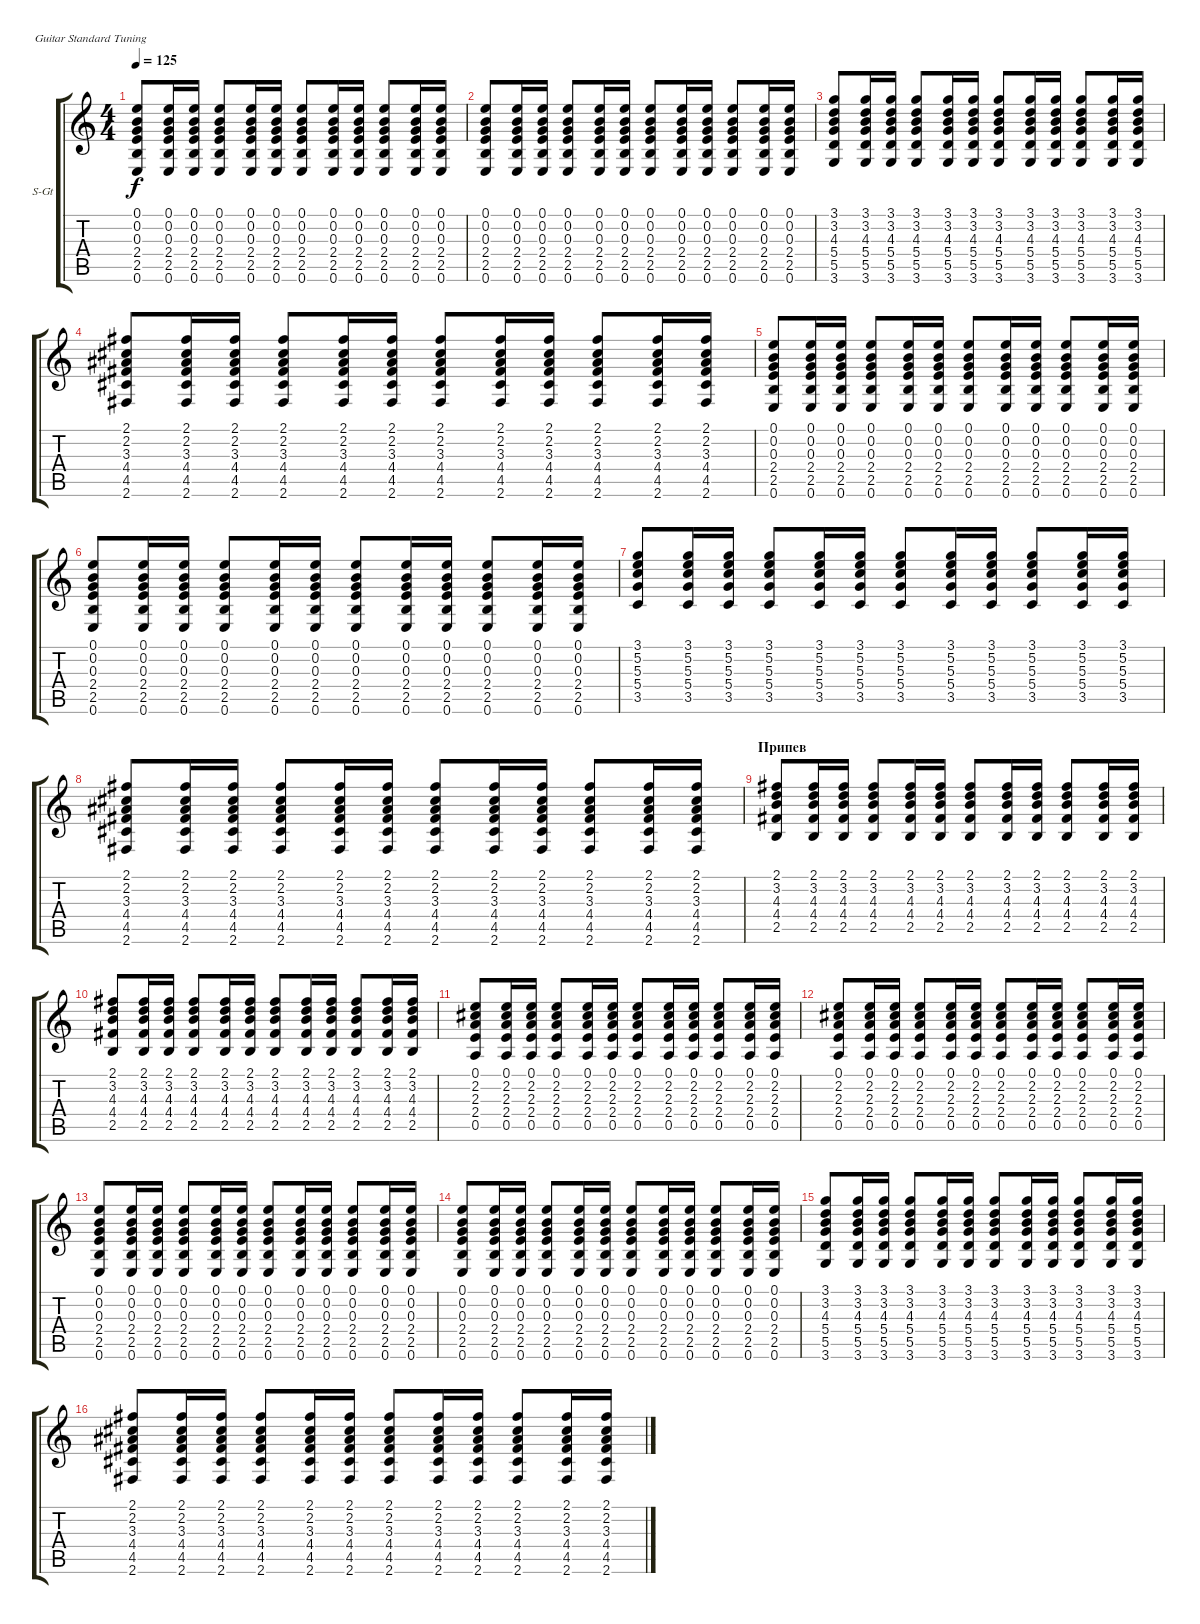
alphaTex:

\defaultSystemsLayout 4
\bracketExtendMode groupsimilarinstruments
\firstSystemTrackNameOrientation horizontal
\otherSystemsTrackNameOrientation horizontal
\track ("Steel Guitar" "S-Gt") {instrument acousticguitarsteel}
\staff {score tabs}
\tuning (E4 B3 G3 D3 A2 E2)
\ts (4 4)
\tempo 125
\clef g2
\ks c
(0.6 0.1 0.3 0.2 2.4 2.5).8{dy f} (0.6 0.2 0.1 0.3 2.4 2.5).16 (0.1 0.2 0.3 2.4 2.5 0.6).16 (0.6 0.1 0.3 0.2 2.4 2.5).8 (0.6 0.2 0.1 0.3 2.4 2.5).16 (0.1 0.2 0.3 2.4 2.5 0.6).16 (0.6 0.1 0.3 0.2 2.4 2.5).8 (0.6 0.2 0.1 0.3 2.4 2.5).16 (0.1 0.2 0.3 2.4 2.5 0.6).16 (0.6 0.1 0.3 0.2 2.4 2.5).8 (0.6 0.2 0.1 0.3 2.4 2.5).16 (0.1 0.2 0.3 2.4 2.5 0.6).16 |
(0.6 0.1 0.3 0.2 2.4 2.5).8 (0.6 0.2 0.1 0.3 2.4 2.5).16 (0.1 0.2 0.3 2.4 2.5 0.6).16 (0.6 0.1 0.3 0.2 2.4 2.5).8 (0.6 0.2 0.1 0.3 2.4 2.5).16 (0.1 0.2 0.3 2.4 2.5 0.6).16 (0.6 0.1 0.3 0.2 2.4 2.5).8 (0.6 0.2 0.1 0.3 2.4 2.5).16 (0.1 0.2 0.3 2.4 2.5 0.6).16 (0.6 0.1 0.3 0.2 2.4 2.5).8 (0.6 0.2 0.1 0.3 2.4 2.5).16 (0.1 0.2 0.3 2.4 2.5 0.6).16 |
(3.6 3.1 3.2 4.3 5.4 5.5).8 (3.6 3.1 3.2 4.3 5.4 5.5).16 (3.6 3.1 3.2 4.3 5.4 5.5).16 (3.6 3.1 3.2 4.3 5.4 5.5).8 (3.6 3.1 3.2 4.3 5.4 5.5).16 (3.6 3.1 3.2 4.3 5.4 5.5).16 (3.6 3.1 3.2 4.3 5.4 5.5).8 (3.6 3.1 3.2 4.3 5.4 5.5).16 (3.6 3.1 3.2 4.3 5.4 5.5).16 (3.6 3.1 3.2 4.3 5.4 5.5).8 (3.6 3.1 3.2 4.3 5.4 5.5).16 (3.6 3.1 3.2 4.3 5.4 5.5).16 |
(2.6 2.1 2.2 3.3 4.4 4.5).8 (2.6 2.1 2.2 3.3 4.4 4.5).16 (2.6 2.1 2.2 3.3 4.4 4.5).16 (2.6 2.1 2.2 3.3 4.4 4.5).8 (2.6 2.1 2.2 3.3 4.4 4.5).16 (2.6 2.1 2.2 3.3 4.4 4.5).16 (2.6 2.1 2.2 3.3 4.4 4.5).8 (2.6 2.1 2.2 3.3 4.4 4.5).16 (2.6 2.1 2.2 3.3 4.4 4.5).16 (2.6 2.1 2.2 3.3 4.4 4.5).8 (2.6 2.1 2.2 3.3 4.4 4.5).16 (2.6 2.1 2.2 3.3 4.4 4.5).16 |
(0.6 0.1 0.3 0.2 2.4 2.5).8 (0.6 0.2 0.1 0.3 2.4 2.5).16 (0.1 0.2 0.3 2.4 2.5 0.6).16 (0.6 0.1 0.3 0.2 2.4 2.5).8 (0.6 0.2 0.1 0.3 2.4 2.5).16 (0.1 0.2 0.3 2.4 2.5 0.6).16 (0.6 0.1 0.3 0.2 2.4 2.5).8 (0.6 0.2 0.1 0.3 2.4 2.5).16 (0.1 0.2 0.3 2.4 2.5 0.6).16 (0.6 0.1 0.3 0.2 2.4 2.5).8 (0.6 0.2 0.1 0.3 2.4 2.5).16 (0.1 0.2 0.3 2.4 2.5 0.6).16 |
(0.6 0.1 0.3 0.2 2.4 2.5).8 (0.6 0.2 0.1 0.3 2.4 2.5).16 (0.1 0.2 0.3 2.4 2.5 0.6).16 (0.6 0.1 0.3 0.2 2.4 2.5).8 (0.6 0.2 0.1 0.3 2.4 2.5).16 (0.1 0.2 0.3 2.4 2.5 0.6).16 (0.6 0.1 0.3 0.2 2.4 2.5).8 (0.6 0.2 0.1 0.3 2.4 2.5).16 (0.1 0.2 0.3 2.4 2.5 0.6).16 (0.6 0.1 0.3 0.2 2.4 2.5).8 (0.6 0.2 0.1 0.3 2.4 2.5).16 (0.1 0.2 0.3 2.4 2.5 0.6).16 |
(3.5 3.1 5.2 5.3 5.4).8 (3.5 3.1 5.2 5.3 5.4).16 (3.5 3.1 5.2 5.3 5.4).16 (3.5 3.1 5.2 5.3 5.4).8 (3.5 3.1 5.2 5.3 5.4).16 (3.5 3.1 5.2 5.3 5.4).16 (3.5 3.1 5.2 5.3 5.4).8 (3.5 3.1 5.2 5.3 5.4).16 (3.5 3.1 5.2 5.3 5.4).16 (3.5 3.1 5.2 5.3 5.4).8 (3.5 3.1 5.2 5.3 5.4).16 (3.5 3.1 5.2 5.3 5.4).16 |
(2.6 2.1 2.2 3.3 4.4 4.5).8 (2.6 2.1 2.2 3.3 4.4 4.5).16 (2.6 2.1 2.2 3.3 4.4 4.5).16 (2.6 2.1 2.2 3.3 4.4 4.5).8 (2.6 2.1 2.2 3.3 4.4 4.5).16 (2.6 2.1 2.2 3.3 4.4 4.5).16 (2.6 2.1 2.2 3.3 4.4 4.5).8 (2.6 2.1 2.2 3.3 4.4 4.5).16 (2.6 2.1 2.2 3.3 4.4 4.5).16 (2.6 2.1 2.2 3.3 4.4 4.5).8 (2.6 2.1 2.2 3.3 4.4 4.5).16 (2.6 2.1 2.2 3.3 4.4 4.5).16 |
\section ("" "Припев")
(2.5 2.1 3.2 4.3 4.4).8 (2.5 2.1 3.2 4.3 4.4).16 (2.5 2.1 3.2 4.3 4.4).16 (2.5 2.1 3.2 4.3 4.4).8 (2.5 2.1 3.2 4.3 4.4).16 (2.5 2.1 3.2 4.3 4.4).16 (2.5 2.1 3.2 4.3 4.4).8 (2.5 2.1 3.2 4.3 4.4).16 (2.5 2.1 3.2 4.3 4.4).16 (2.5 2.1 3.2 4.3 4.4).8 (2.5 2.1 3.2 4.3 4.4).16 (2.5 2.1 3.2 4.3 4.4).16 |
(2.5 2.1 3.2 4.3 4.4).8 (2.5 2.1 3.2 4.3 4.4).16 (2.5 2.1 3.2 4.3 4.4).16 (2.5 2.1 3.2 4.3 4.4).8 (2.5 2.1 3.2 4.3 4.4).16 (2.5 2.1 3.2 4.3 4.4).16 (2.5 2.1 3.2 4.3 4.4).8 (2.5 2.1 3.2 4.3 4.4).16 (2.5 2.1 3.2 4.3 4.4).16 (2.5 2.1 3.2 4.3 4.4).8 (2.5 2.1 3.2 4.3 4.4).16 (2.5 2.1 3.2 4.3 4.4).16 |
(0.5 0.1 2.2 2.3 2.4).8 (0.5 0.1 2.2 2.3 2.4).16 (0.5 0.1 2.2 2.3 2.4).16 (0.5 0.1 2.2 2.3 2.4).8 (0.5 0.1 2.2 2.3 2.4).16 (0.5 0.1 2.2 2.3 2.4).16 (0.5 0.1 2.2 2.3 2.4).8 (0.5 0.1 2.2 2.3 2.4).16 (0.5 0.1 2.2 2.3 2.4).16 (0.5 0.1 2.2 2.3 2.4).8 (0.5 0.1 2.2 2.3 2.4).16 (0.5 0.1 2.2 2.3 2.4).16 |
(0.5 0.1 2.2 2.3 2.4).8 (0.5 0.1 2.2 2.3 2.4).16 (0.5 0.1 2.2 2.3 2.4).16 (0.5 0.1 2.2 2.3 2.4).8 (0.5 0.1 2.2 2.3 2.4).16 (0.5 0.1 2.2 2.3 2.4).16 (0.5 0.1 2.2 2.3 2.4).8 (0.5 0.1 2.2 2.3 2.4).16 (0.5 0.1 2.2 2.3 2.4).16 (0.5 0.1 2.2 2.3 2.4).8 (0.5 0.1 2.2 2.3 2.4).16 (0.5 0.1 2.2 2.3 2.4).16 |
(0.6 0.1 0.3 0.2 2.4 2.5).8 (0.6 0.2 0.1 0.3 2.4 2.5).16 (0.1 0.2 0.3 2.4 2.5 0.6).16 (0.6 0.1 0.3 0.2 2.4 2.5).8 (0.6 0.2 0.1 0.3 2.4 2.5).16 (0.1 0.2 0.3 2.4 2.5 0.6).16 (0.6 0.1 0.3 0.2 2.4 2.5).8 (0.6 0.2 0.1 0.3 2.4 2.5).16 (0.1 0.2 0.3 2.4 2.5 0.6).16 (0.6 0.1 0.3 0.2 2.4 2.5).8 (0.6 0.2 0.1 0.3 2.4 2.5).16 (0.1 0.2 0.3 2.4 2.5 0.6).16 |
(0.6 0.1 0.3 0.2 2.4 2.5).8 (0.6 0.2 0.1 0.3 2.4 2.5).16 (0.1 0.2 0.3 2.4 2.5 0.6).16 (0.6 0.1 0.3 0.2 2.4 2.5).8 (0.6 0.2 0.1 0.3 2.4 2.5).16 (0.1 0.2 0.3 2.4 2.5 0.6).16 (0.6 0.1 0.3 0.2 2.4 2.5).8 (0.6 0.2 0.1 0.3 2.4 2.5).16 (0.1 0.2 0.3 2.4 2.5 0.6).16 (0.6 0.1 0.3 0.2 2.4 2.5).8 (0.6 0.2 0.1 0.3 2.4 2.5).16 (0.1 0.2 0.3 2.4 2.5 0.6).16 |
(3.6 3.1 3.2 4.3 5.4 5.5).8 (3.6 3.1 3.2 4.3 5.4 5.5).16 (3.6 3.1 3.2 4.3 5.4 5.5).16 (3.6 3.1 3.2 4.3 5.4 5.5).8 (3.6 3.1 3.2 4.3 5.4 5.5).16 (3.6 3.1 3.2 4.3 5.4 5.5).16 (3.6 3.1 3.2 4.3 5.4 5.5).8 (3.6 3.1 3.2 4.3 5.4 5.5).16 (3.6 3.1 3.2 4.3 5.4 5.5).16 (3.6 3.1 3.2 4.3 5.4 5.5).8 (3.6 3.1 3.2 4.3 5.4 5.5).16 (3.6 3.1 3.2 4.3 5.4 5.5).16 |
(2.6 2.1 2.2 3.3 4.4 4.5).8 (2.6 2.1 2.2 3.3 4.4 4.5).16 (2.6 2.1 2.2 3.3 4.4 4.5).16 (2.6 2.1 2.2 3.3 4.4 4.5).8 (2.6 2.1 2.2 3.3 4.4 4.5).16 (2.6 2.1 2.2 3.3 4.4 4.5).16 (2.6 2.1 2.2 3.3 4.4 4.5).8 (2.6 2.1 2.2 3.3 4.4 4.5).16 (2.6 2.1 2.2 3.3 4.4 4.5).16 (2.6 2.1 2.2 3.3 4.4 4.5).8 (2.6 2.1 2.2 3.3 4.4 4.5).16 (2.6 2.1 2.2 3.3 4.4 4.5).16
